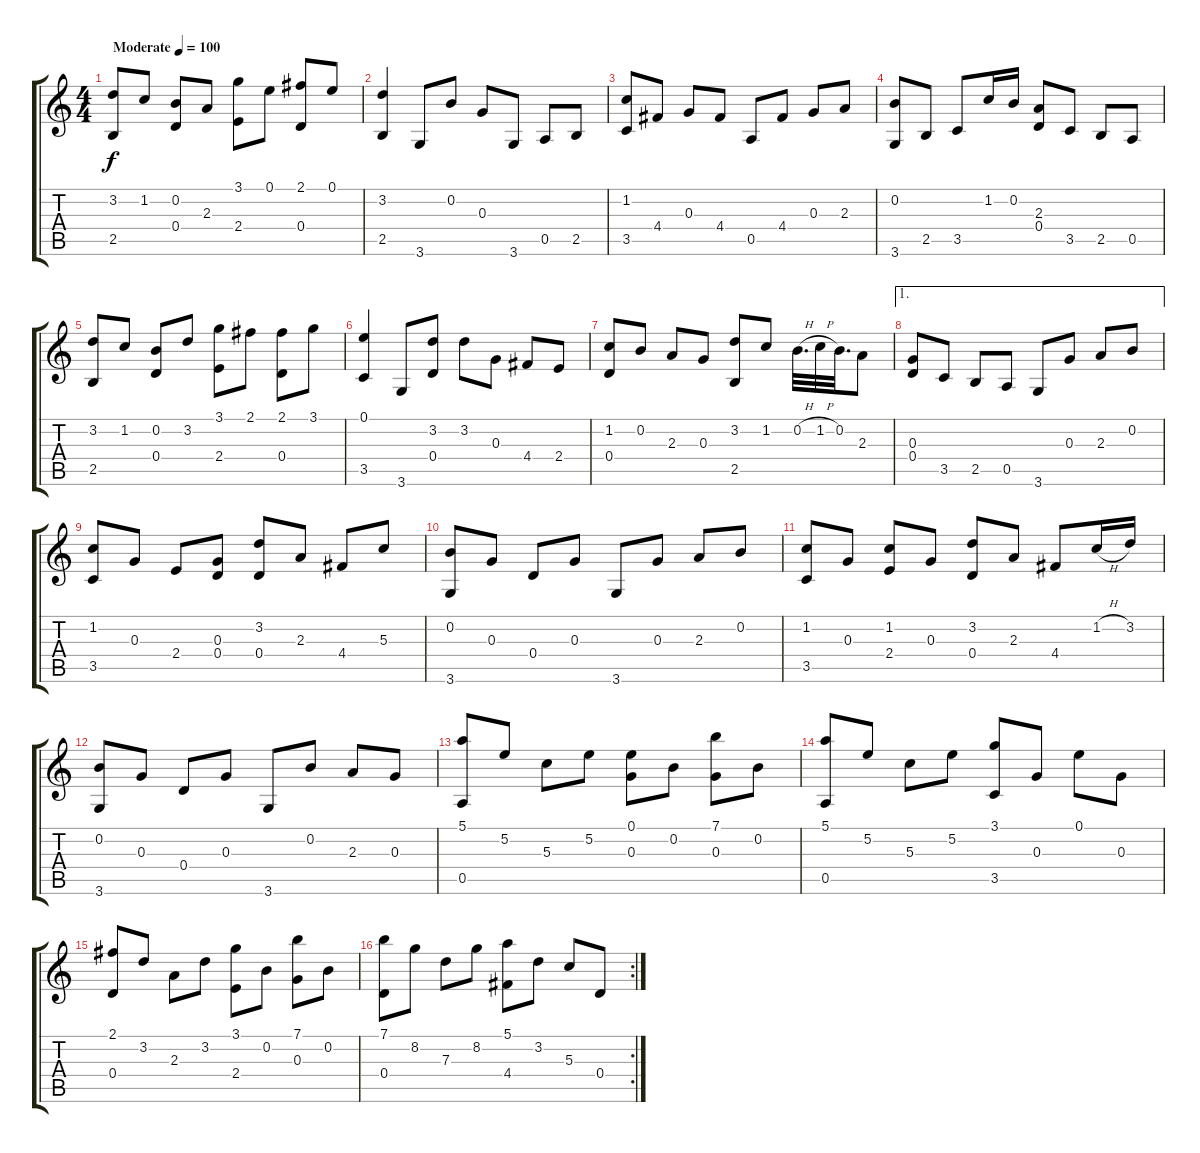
\track "" {instrument acousticguitarsteel}
\staff {score tabs}
\tuning (E4 B3 G3 D3 A2 E2) {hide}
\ts (4 4)
\tempo (100 "Moderate")
\clef g2
\ks c
(3.2 2.5).8{dy f instrument acousticguitarsteel} 1.2.8 (0.2 0.4).8 2.3.8 (3.1 2.4).8 0.1.8 (2.1 0.4).8 0.1.8 |
(3.2 2.5).4 3.6.8 0.2.8 0.3.8 3.6.8 0.5.8 2.5.8 |
(1.2 3.5).8 4.4.8 0.3.8 4.4.8 0.5.8 4.4.8 0.3.8 2.3.8 |
(0.2 3.6).8 2.5.8 3.5.8 1.2.16 0.2.16 (2.3 0.4).8 3.5.8 2.5.8 0.5.8 |
(3.2 2.5).8 1.2.8 (0.2 0.4).8 3.2.8 (3.1 2.4).8 2.1.8 (2.1 0.4).8 3.1.8 |
(0.1 3.5).4 3.6.8 (3.2 0.4).8 3.2.8 0.3.8 4.4.8 2.4.8 |
(1.2 0.4).8 0.2.8 2.3.8 0.3.8 (3.2 2.5).8 1.2.8 0.2{h}.32{d} 1.2{h}.32 0.2.32{d} 2.3.8 |
\ae 1
(0.3 0.4).8 3.5.8 2.5.8 0.5.8 3.6.8 0.3.8 2.3.8 0.2.8 |
(1.2 3.5).8 0.3.8 2.4.8 (0.3 0.4).8 (3.2 0.4).8 2.3.8 4.4.8 5.3.8 |
(0.2 3.6).8 0.3.8 0.4.8 0.3.8 3.6.8 0.3.8 2.3.8 0.2.8 |
(1.2 3.5).8 0.3.8 (1.2 2.4).8 0.3.8 (3.2 0.4).8 2.3.8 4.4.8 1.2{h}.16 3.2.16 |
(0.2 3.6).8 0.3.8 0.4.8 0.3.8 3.6.8 0.2.8 2.3.8 0.3.8 |
(5.1 0.5).8 5.2.8 5.3.8 5.2.8 (0.1 0.3).8 0.2.8 (7.1 0.3).8 0.2.8 |
(5.1 0.5).8 5.2.8 5.3.8 5.2.8 (3.1 3.5).8 0.3.8 0.1.8 0.3.8 |
(2.1 0.4).8 3.2.8 2.3.8 3.2.8 (3.1 2.4).8 0.2.8 (7.1 0.3).8 0.2.8 |
\rc 2
(7.1 0.4).8 8.2.8 7.3.8 8.2.8 (5.1 4.4).8 3.2.8 5.3.8 0.4.8
